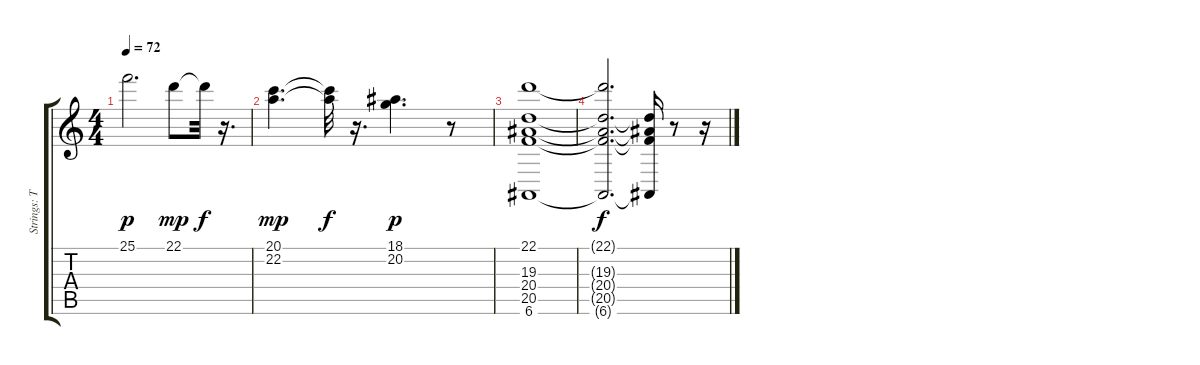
\track ("Strings: Tom Scott" "Strings: T") {instrument stringensemble1}
\staff {score tabs}
\tuning (E4 B3 G3 D3 A2 E2) {hide}
\ts (4 4)
\tempo 72
\clef g2
\ks c
25.1.2{d dy p} 22.1.8{dy mp} 22.1{t}.32{dy f} r.16{d} |
(20.1 22.2).4{d dy mp} (20.1{t} 22.2{t}).32{dy f} r.16{d} (18.1 20.2).4{d dy p} r.8 |
(22.1 19.3 20.4 20.5 6.6).1 |
(22.1{t} 19.3{t} 20.4{t} 20.5{t} 6.6{t}).2{d dy f} (19.3{t} 20.4{t} 20.5{t} 6.6{t}).16 r.8 r.16
